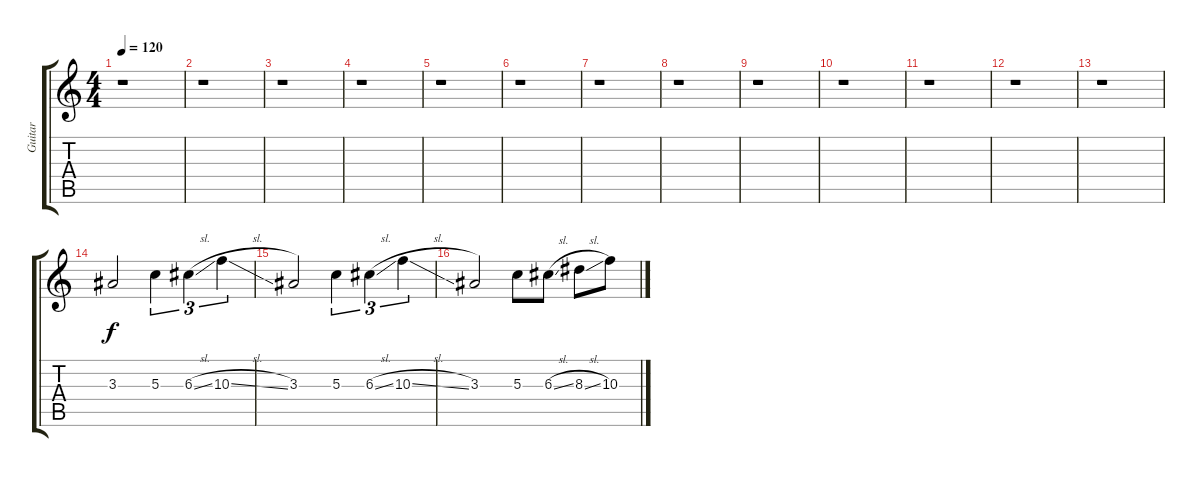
\track ("Guitar" "Guitar") {instrument distortionguitar}
\staff {score tabs}
\tuning (E4 B3 G3 D3 A2 E2) {hide}
\ts (4 4)
\tempo 120
\clef g2
\ks c
r.1{dy f} |
r.1 |
r.1 |
r.1 |
r.1 |
r.1 |
r.1 |
r.1 |
r.1 |
r.1 |
r.1 |
r.1 |
r.1 |
3.3.2 5.3.4{tu (3 2)} 6.3{sl}.4{tu (3 2)} 10.3{sl}.4{tu (3 2)} |
3.3.2 5.3.4{tu (3 2)} 6.3{sl}.4{tu (3 2)} 10.3{sl}.4{tu (3 2)} |
3.3.2 5.3.8 6.3{sl}.8 8.3{sl}.8 10.3.8
